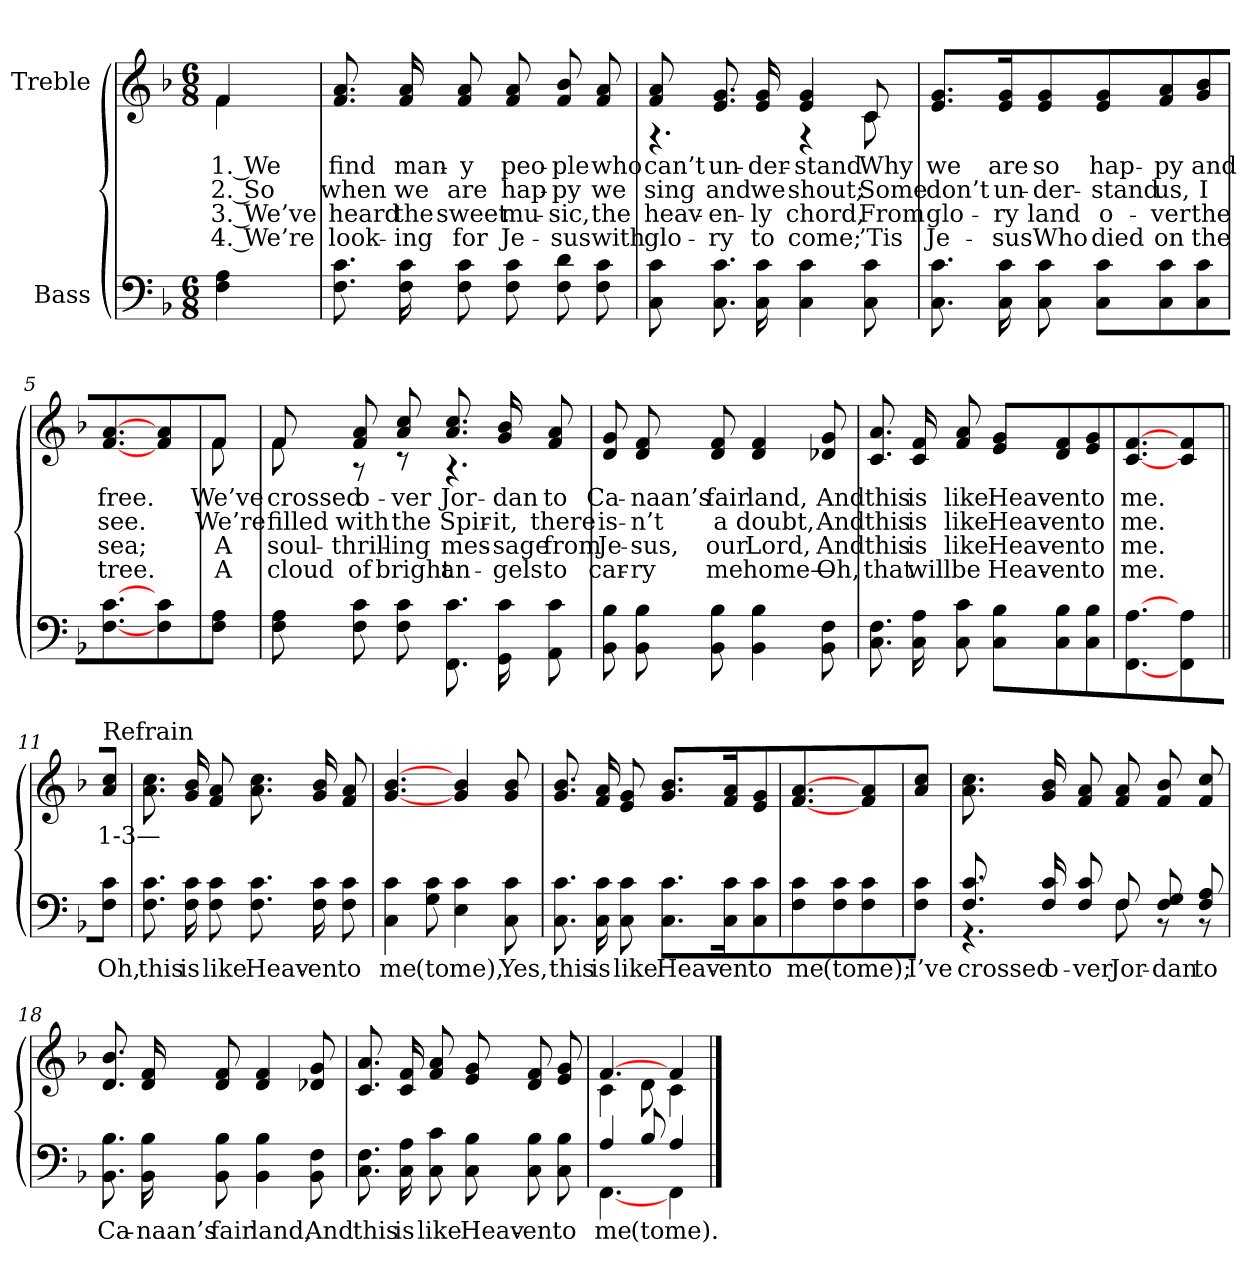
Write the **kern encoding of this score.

**kern	**text	**kern	**text	**text	**text	**text
*part2	*part2	*part1	*part1	*part1	*part1	*part1
*staff2	*staff2	*staff1	*staff1	*staff1	*staff1	*staff1
*I"Bass	*	*I"Treble	*	*	*	*
*clefF4	*	*clefG2	*	*	*	*
*k[b-]	*	*k[b-]	*	*	*	*
*F:	*	*F:	*	*	*	*
*M6/8	*	*M6/8	*	*	*	*
*MM75	*	*MM75	*	*	*	*
=1	=1	=1	=1	=1	=1	=1
*	*	*^	*	*	*	*
8F 8AJ	.	8fJ	8fJ	-1. We	-2. So	-3. We’ve	-4. We’re
*	*	*v	*v	*	*	*	*
=2	=2	=2	=2	=2	=2	=2
8.F 8.cL	.	8.f 8.aL	-find	-when	-heard	-look-
16F 16c	.	16f 16a	-man-	-we	-the	-ing
8F 8c	.	8f 8a	-y	-are	-sweet	-for
8F 8cL	.	8f 8aL	-peo-	-hap-	-mu-	-Je-
8F 8d	.	8f 8b-	-ple	-py	-sic,	-sus
8F 8c	.	8f 8a	-who	-we	-the	-with
=3	=3	=3	=3	=3	=3	=3
*	*	*^	*	*	*	*
8C 8cL	.	8f 8aL	4.r	-can’t	-sing	-heav-	-glo-
8.C 8.c	.	8.e 8.g	.	-un-	-and	-en-	-ry
16C 16c	.	16e 16g	.	-der-	-we	-ly	-to
4C 4c	.	4e 4g	4r	-stand	-shout;	-chord,	-come;
8C 8c	.	8c	8c	-Why	-Some	-From	-’Tis
*	*	*v	*v	*	*	*	*
=4	=4	=4	=4	=4	=4	=4
8.C 8.cL	.	8.e 8.gL	-we	-don’t	-glo-	-Je-
16C 16c	.	16e 16g	-are	-un-	-ry	-sus
8C 8c	.	8e 8g	-so	-der-	-land	-Who
8C 8cL	.	8e 8gL	-hap-	-stand	-o-	-died
8C 8c	.	8f 8a	-py	-us,	-ver	-on
8C 8c	.	8g 8b-	-and	-I	-the	-the
=5	=5	=5	=5	=5	=5	=5
[4.F [4.c	.	[4.f [4.a	-free.	-see.	-sea;	-tree.
4F 4c	.	4f 4a	.	.	.	.
=6	=6	=6	=6	=6	=6	=6
*	*	*^	*	*	*	*
8F 8AJ	.	8fJ	8fJ	-We’ve	-We’re	-A	-A
=7	=7	=7	=7	=7	=7	=7	=7
8F 8AL	.	8fL	8fL	-crossed	-filled	-soul-	-cloud
8F 8c	.	8f 8a	8r	-o-	-with	-thrill-	-of
8F 8c	.	8a 8cc	8r	-ver	-the	-ing	-bright
8.FF 8.cL	.	8.a 8.ccL	4.r	-Jor-	-Spir-	-mes-	-an-
16GG 16c	.	16g 16b-	.	-dan	-it,	-sage	-gels
8AA 8c	.	8f 8a	.	-to	-there	-from	-to
*	*	*v	*v	*	*	*	*
=8	=8	=8	=8	=8	=8	=8
8BB- 8B-L	.	8d 8gL	-Ca-	-is-	-Je-	-car-
8BB- 8B-	.	8d 8f	-naan’s	-n’t	-sus,	-ry
8BB- 8B-	.	8d 8f	-fair	-a	-our	-me
4BB- 4B-	.	4d 4f	-land,	-doubt,	-Lord,	-home—
8BB- 8F	.	8d- 8g	-And	-And	-And	-Oh,
=9	=9	=9	=9	=9	=9	=9
8.C 8.FL	.	8.c 8.aL	-this	-this	-this	-that
16C 16A	.	16c 16f	-is	-is	-is	-will
8C 8c	.	8f 8a	-like	-like	-like	-be
8C 8B-L	.	8e 8gL	-Heav-	-Heav-	-Heav-	-Heav-
8C 8B-	.	8d 8f	-en	-en	-en	-en
8C 8B-	.	8e 8g	-to	-to	-to	-to
=10	=10	=10	=10	=10	=10	=10
[4.FF [4.A	.	[4.c [4.f	-me.	-me.	-me.	-me.
4FF 4A	.	4c 4f	.	.	.	.
=11||	=11||	=11||	=11||	=11||	=11||	=11||
!	!	!LO:TX:a:t=Refrain	!	!	!	!
8F 8cJ	-Oh,	8a 8ccJ	-1-3—	.	.	.
=12	=12	=12	=12	=12	=12	=12
8.F 8.cL	-this	8.a 8.ccL	.	.	.	.
16F 16c	-is	16g 16b-	.	.	.	.
8F 8c	-like	8f 8a	.	.	.	.
8.F 8.cL	-Heav-	8.a 8.ccL	.	.	.	.
16F 16c	-en	16g 16b-	.	.	.	.
8F 8c	-to	8f 8a	.	.	.	.
=13	=13	=13	=13	=13	=13	=13
4C 4c	-me	[4.g [4.b-	.	.	.	.
8G 8c	-(to	.	.	.	.	.
4E 4c	-me),	4g 4b-	.	.	.	.
8C 8c	-Yes,	8g 8b-	.	.	.	.
=14	=14	=14	=14	=14	=14	=14
8.C 8.cL	-this	8.g 8.b-L	.	.	.	.
16C 16c	-is	16f 16a	.	.	.	.
8C 8c	-like	8e 8g	.	.	.	.
8.C 8.cL	-Heav-	8.g 8.b-L	.	.	.	.
16C 16c	-en	16f 16a	.	.	.	.
8C 8c	-to	8e 8g	.	.	.	.
=15	=15	=15	=15	=15	=15	=15
4F 4c	-me	[4.f [4.a	.	.	.	.
8F 8c	-(to	.	.	.	.	.
4F 4c	-me);	4f 4a	.	.	.	.
=16	=16	=16	=16	=16	=16	=16
8F 8cJ	-I’ve	8a 8ccJ	.	.	.	.
=17	=17	=17	=17	=17	=17	=17
*^	*	*	*	*	*	*
8.F 8.cL	4.r	-crossed	8.a 8.ccL	.	.	.	.
16F 16c	.	-o-	16g 16b-	.	.	.	.
8F 8c	.	-ver	8f 8a	.	.	.	.
8FL	8FL	-Jor-	8f 8aL	.	.	.	.
8F 8G	8r	-dan	8f 8b-	.	.	.	.
8F 8A	8r	-to	8f 8cc	.	.	.	.
*v	*v	*	*	*	*	*	*
=18	=18	=18	=18	=18	=18	=18
8.BB- 8.B-L	-Ca-	8.d 8.b-L	.	.	.	.
16BB- 16B-	-naan’s	16d 16f	.	.	.	.
8BB- 8B-	-fair	8d 8f	.	.	.	.
4BB- 4B-	-land,	4d 4f	.	.	.	.
8BB- 8F	-And	8d- 8g	.	.	.	.
=19	=19	=19	=19	=19	=19	=19
8.C 8.FL	-this	8.c 8.aL	.	.	.	.
16C 16A	-is	16c 16f	.	.	.	.
8C 8c	-like	8f 8a	.	.	.	.
8C 8B-L	-Heav-	8e 8gL	.	.	.	.
8C 8B-	-en	8d 8f	.	.	.	.
8C 8B-	-to	8e 8g	.	.	.	.
=20	=20	=20	=20	=20	=20	=20
*^	*	*^	*	*	*	*
4A	[4.FF	-me	[4.f	4c	.	.	.	.
8B-	.	-(to	.	8d	.	.	.	.
4A	4FF	-me).	4f	4c	.	.	.	.
*v	*v	*	*	*	*	*	*	*
*	*	*v	*v	*	*	*	*
==	==	==	==	==	==	==
*-	*-	*-	*-	*-	*-	*-
